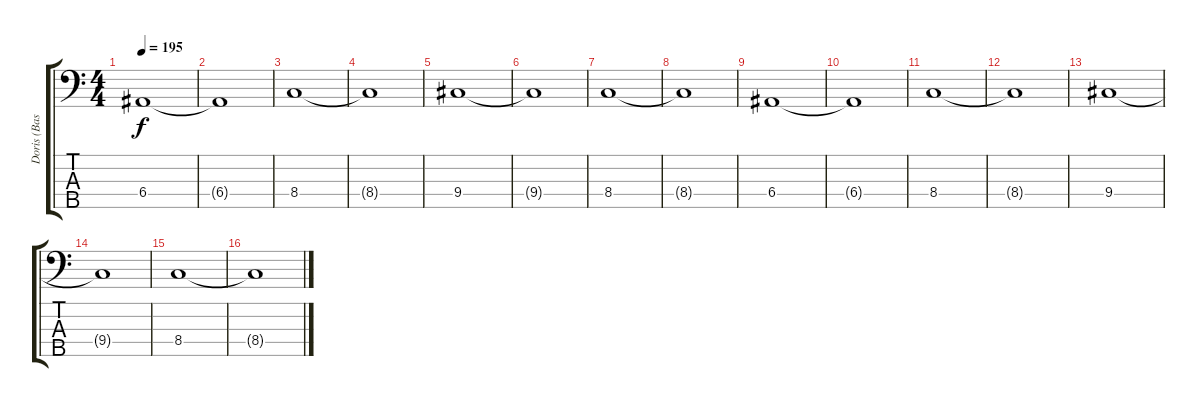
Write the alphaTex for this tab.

\track ("Doris (Bass)" "Doris (Bas") {instrument electricbasspick}
\staff {score tabs}
\tuning (G2 D2 A1 E1 B0) {hide}
\ts (4 4)
\tempo 195
\clef f4
\ks c
6.4.1{dy f} |
6.4{t}.1 |
8.4.1 |
8.4{t}.1 |
9.4.1 |
9.4{t}.1 |
8.4.1 |
8.4{t}.1 |
6.4.1 |
6.4{t}.1 |
8.4.1 |
8.4{t}.1 |
9.4.1 |
9.4{t}.1 |
8.4.1 |
8.4{t}.1
